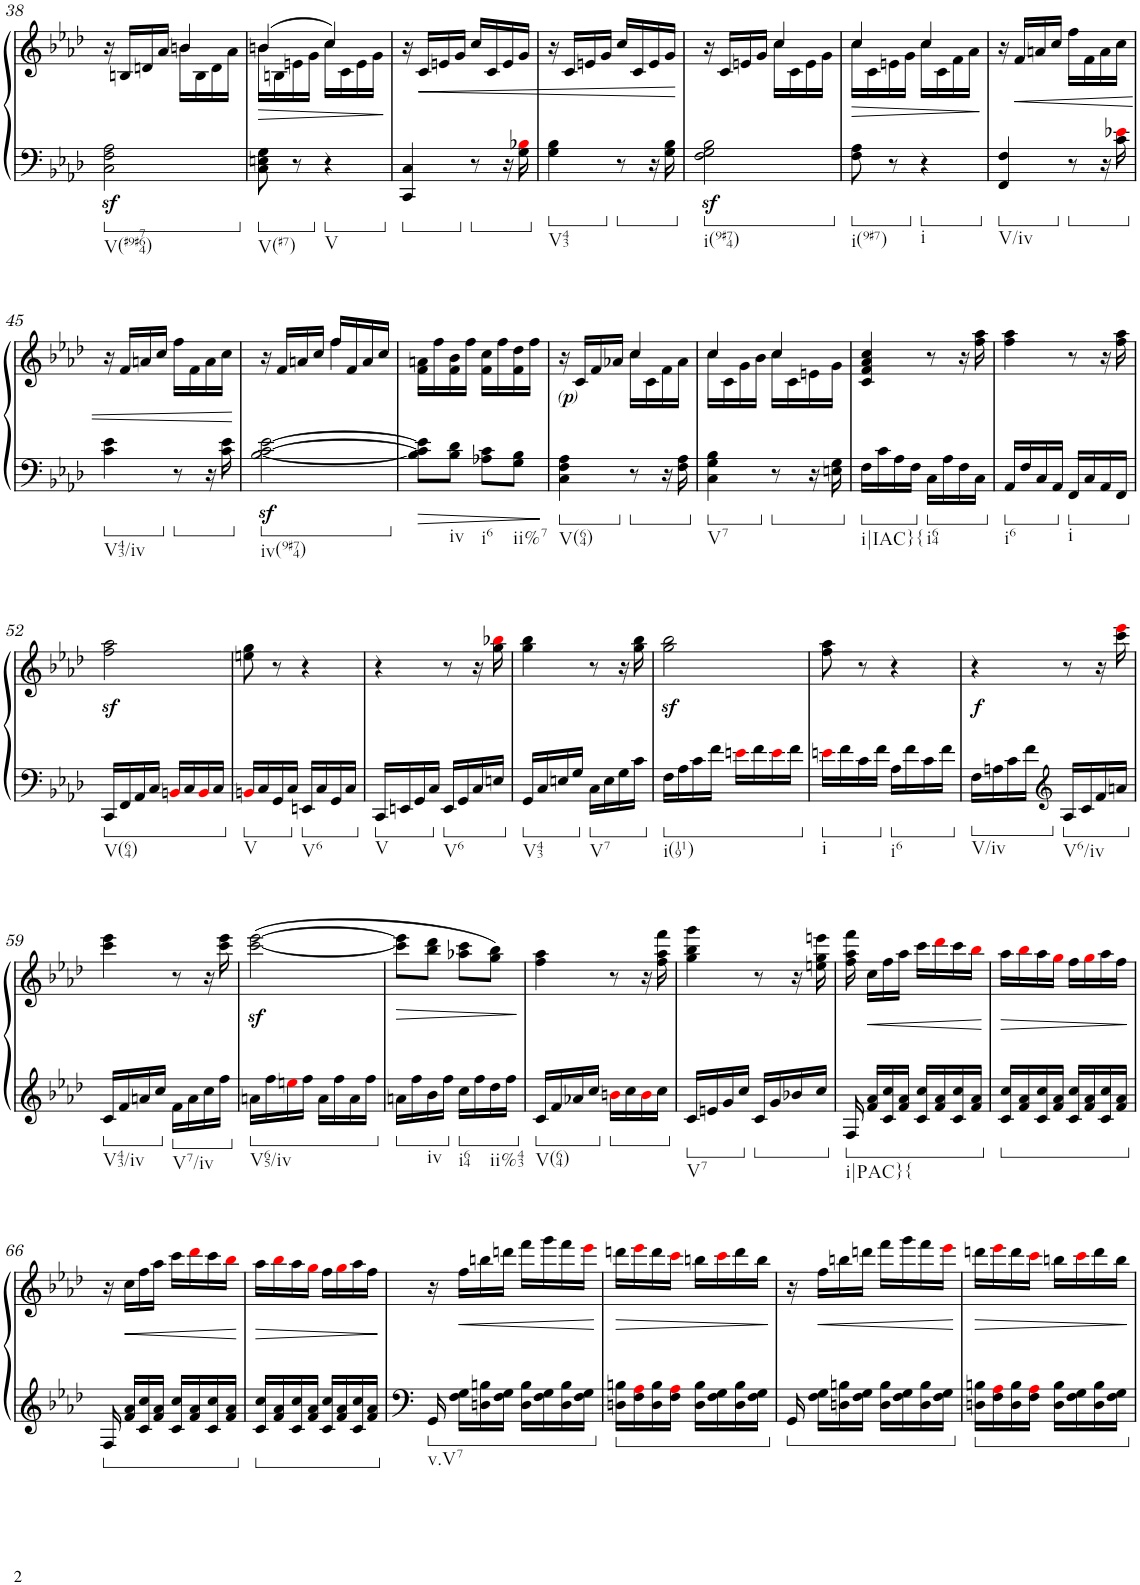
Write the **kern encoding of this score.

**kern	**kern	**dynam
*part1	*part1	*part1
*staff2	*staff1	*staff1/2
*I"Piano	*	*
*I'Pno.	*	*
!!LO:PB:g=z
*clefF4	*clefG2	*
*k[b-e-a-d-]	*k[b-e-a-d-]	*
*M2/4	*M2/4	*
=38	=38	=38
*	*^	*
!LO:TX:b:t=V(#9#764)	!	!	!
2C\z< 2F\z< 2A-\z<	16r	4ryy	.
.	16Bn/LL	.	.
.	16dn/	.	.
.	16a-/JJ	.	.
.	4bn/	16b\LL	.
.	.	16B\	.
.	.	16d\	.
.	.	16a-\JJ	.
=39	=39	=39	=39
!LO:TX:b:t=V(#7)	!	!	!
!	!	!	!LO:HP:b
8C\ 8En\ 8G\	(4bn/	16b\LL	>
.	.	16Bn\	.
8r	.	16en\	.
.	.	16g\JJ	.
!LO:TX:b:t=V	!	!	!
4r	4cc/)	16cc\LL	.
.	.	16c\	.
.	.	16e\	.
.	.	16g\JJ	.
*	*v	*v	*
.	.	]
=40	=40	=40
4CC/ 4C/	16r	.
!	!	!LO:HP:b
.	16c/LL	<
.	16en/	.
.	16g/JJ	.
8r	16cc/LL	.
.	16c/	.
16r	16e/	.
16G\ 16B-Xi\	16g/JJ	.
=41	=41	=41
!LO:TX:b:t=V43	!	!
4G\ 4B-\	16r	.
.	16c/LL	.
.	16en/	.
.	16g/JJ	.
8r	16cc/LL	.
.	16c/	.
16r	16e/	.
16G\ 16B-\	16g/JJ	.
.	.	[
=42	=42	=42
*	*^	*
!LO:TX:b:t=i(9#74)	!	!	!
2F\z< 2G\z< 2B-\z<	16r	4ryy	.
.	16c/LL	.	.
.	16en/	.	.
.	16g/JJ	.	.
.	16cc\LL	4cc/	.
.	16c\	.	.
.	16e\	.	.
.	16g\JJ	.	.
=43	=43	=43	=43
!LO:TX:b:t=i(9#7)	!	!	!
!	!	!	!LO:HP:b
8F\ 8A-\	16cc\LL	4cc/	>
.	16c\	.	.
8r	16en\	.	.
.	16g\JJ	.	.
!LO:TX:b:t=i	!	!	!
4r	16cc\LL	4cc/	.
.	16c\	.	.
.	16f\	.	.
.	16a-\JJ	.	.
*	*v	*v	*
.	.	]
=44	=44	=44
!LO:TX:b:t=V/iv	!	!
4FF/ 4F/	16r	.
!	!	!LO:HP:b
.	16f/LL	<
.	16an/	.
.	16cc/JJ	.
8r	16ff\LL	.
.	16f\	.
16r	16a\	.
16c\ 16e-Xi\	16cc\JJ	.
!!LO:LB:g=z
=45	=45	=45
!LO:TX:b:t=V43/iv	!	!
4c\ 4e-\	16r	.
.	16f/LL	.
.	16an/	.
.	16cc/JJ	.
8r	16ff\LL	.
.	16f\	.
16r	16a\	.
16c\ 16e-\	16cc\JJ	.
.	.	[
=46	=46	=46
*	*^	*
!LO:TX:b:t=iv(9#74)	!	!	!
[2B-\z< [2c\z< [2e-\z<	16r	4ryy	.
.	16f/LL	.	.
.	16an/	.	.
.	16cc/JJ	.	.
.	16ff/LL	4ff\	.
.	16f/	.	.
.	16a/	.	.
.	16cc/JJ	.	.
*	*v	*v	*
=47	=47	=47
8B-\] 8c\] 8e-\]L	16f\ 16an\LL	.
.	16ff\	.
!LO:TX:b:t=iv	!	!
8B-\ 8d-\J	16f\ 16b-\	.
.	16ff\JJ	.
!LO:TX:b:t=i6	!	!
8A-X\ 8c\L	16f\ 16cc\LL	.
.	16ff\	.
!LO:TX:b:t=ii%7	!	!
8G\ 8B-\J	16f\ 16dd-\	.
.	16ff\JJ	.
=48	=48	=48
*	*^	*
!LO:TX:b:t=V(64)	!	!	!
!	!	!	!LO:DY:b
!	!	!	!LO:DY:n=1:b
!	!	!	!LO:DY:n=2:b
4C\ 4F\ 4A-\	16r	4ryy	other-dynamics p other-dynamics
.	16c/LL	.	.
.	16f/	.	.
.	16a-X/JJ	.	.
8r	16cc\LL	4cc/	.
.	16c\	.	.
16r	16f\	.	.
16F\ 16A-\	16a-\JJ	.	.
=49	=49	=49	=49
!LO:TX:b:t=V7	!	!	!
4C\ 4G\ 4B-\	16cc\LL	4cc/	.
.	16c\	.	.
.	16g\	.	.
.	16b-\JJ	.	.
8r	16cc\LL	4cc/	.
.	16c\	.	.
16r	16en\	.	.
16En\ 16G\	16g\JJ	.	.
*	*v	*v	*
=50	=50	=50
!LO:TX:b:t=i|IAC}{	!	!
16F\LL	4c/ 4f/ 4a-/ 4cc/	.
16c\	.	.
16A-\	.	.
16F\JJ	.	.
!LO:TX:b:t=i64	!	!
16C\LL	8r	.
16A-\	.	.
16F\	16r	.
16C\JJ	16ff\ 16aa-\	.
=51	=51	=51
!LO:TX:b:t=i6	!	!
16AA-/LL	4ff\ 4aa-\	.
16F/	.	.
16C/	.	.
16AA-/JJ	.	.
!LO:TX:b:t=i	!	!
16FF/LL	8r	.
16C/	.	.
16AA-/	16r	.
16FF/JJ	16ff\ 16aa-\	.
!!LO:LB:g=z
=52	=52	=52
!LO:TX:b:t=V(64)	!	!
16CC/LL	2ff\z< 2aa-\z<	.
16FF/	.	.
16AA-/	.	.
16C/JJ	.	.
16BBni/LL	.	.
16C/	.	.
16BBi/	.	.
16C/JJ	.	.
=53	=53	=53
!LO:TX:b:t=V	!	!
16BBni/LL	8een\ 8gg\	.
16C/	.	.
16GG/	8r	.
16C/JJ	.	.
!LO:TX:b:t=V6	!	!
16EEn/LL	4r	.
16C/	.	.
16GG/	.	.
16C/JJ	.	.
=54	=54	=54
!LO:TX:b:t=V	!	!
16CC/LL	4r	.
16EEn/	.	.
16GG/	.	.
16C/JJ	.	.
!LO:TX:b:t=V6	!	!
16EE/LL	8r	.
16GG/	.	.
16C/	16r	.
16En/JJ	16gg\ 16bb-Xi\	.
=55	=55	=55
!LO:TX:b:t=V43	!	!
16GG/LL	4gg\ 4bb-\	.
16C/	.	.
16En/	.	.
16G/JJ	.	.
!LO:TX:b:t=V7	!	!
16C\LL	8r	.
16E\	.	.
16G\	16r	.
16c\JJ	16gg\ 16bb-\	.
=56	=56	=56
!LO:TX:b:t=i(119)	!	!
16F\LL	2gg\z< 2bb-\z<	.
16A-\	.	.
16c\	.	.
16f\JJ	.	.
16eni\LL	.	.
16f\	.	.
16ei\	.	.
16f\JJ	.	.
=57	=57	=57
!LO:TX:b:t=i	!	!
16eni\LL	8ff\ 8aa-\	.
16f\	.	.
16c\	8r	.
16f\JJ	.	.
!LO:TX:b:t=i6	!	!
16A-\LL	4r	.
16f\	.	.
16c\	.	.
16f\JJ	.	.
=58	=58	=58
!LO:TX:b:t=V/iv	!	!
!	!	!LO:DY:b
16F\LL	4r	f
16An\	.	.
16c\	.	.
16f\JJ	.	.
*clefG2	*	*
!LO:TX:b:t=V6/iv	!	!
16A/LL	8r	.
16c/	.	.
16f/	16r	.
16an/JJ	16ccc\ 16eee-i\	.
!!LO:LB:g=z
=59	=59	=59
!LO:TX:b:t=V43/iv	!	!
16c/LL	4ccc\ 4eee-\	.
16f/	.	.
16an/	.	.
16cc/JJ	.	.
!LO:TX:b:t=V7/iv	!	!
16f\LL	8r	.
16a\	.	.
16cc\	16r	.
16ff\JJ	16ccc\ 16eee-\	.
=60	=60	=60
!LO:TX:b:t=V65/iv	!	!
16an\LL	([2ccc\z< [2eee-\z<	.
16ff\	.	.
16eeni\	.	.
16ff\JJ	.	.
16a\LL	.	.
16ff\	.	.
16a\	.	.
16ff\JJ	.	.
=61	=61	=61
!	!	!LO:HP:b
16an\LL	8ccc\] 8eee-\]L	>
16ff\	.	.
!LO:TX:b:t=iv	!	!
16b-\	8bb-\ 8ddd-\J	.
16ff\JJ	.	.
!LO:TX:b:t=i64	!	!
16cc\LL	8aa-X\ 8ccc\L	.
16ff\	.	.
!LO:TX:b:t=ii%43	!	!
16dd-\	8gg\ 8bb-\J)	.
16ff\JJ	.	.
.	.	]
=62	=62	=62
!LO:TX:b:t=V(64)	!	!
16c/LL	4ff\ 4aa-\	.
16f/	.	.
16a-X/	.	.
16cc/JJ	.	.
16bni\LL	8r	.
16cc\	.	.
16bi\	16r	.
16cc\JJ	16ff\ 16aa-\ 16fff\	.
=63	=63	=63
!LO:TX:b:t=V7	!	!
16c/LL	4gg\ 4bb-\ 4ggg\	.
16en/	.	.
16g/	.	.
16cc/JJ	.	.
16c/LL	8r	.
16g/	.	.
16b-X/	16r	.
16cc/JJ	16een\ 16gg\ 16eeen\	.
=64	=64	=64
!LO:TX:b:t=i|PAC}{	!	!
16F/	16ff\ 16aa-\ 16fff\	.
!	!	!LO:HP:b
16f/ 16a-/LL	16cc\LL	<
16c/ 16cc/	16ff\	.
16f/ 16a-/JJ	16aa-\JJ	.
16c/ 16cc/LL	16ccc\LL	.
16f/ 16a-/	16ddd-i\	.
16c/ 16cc/	16ccc\	.
16f/ 16a-/JJ	16bb-i\JJ	.
.	.	[
=65	=65	=65
!	!	!LO:HP:b
16c/ 16cc/LL	16aa-\LL	>
16f/ 16a-/	16bb-i\	.
16c/ 16cc/	16aa-\	.
16f/ 16a-/JJ	16ggi\JJ	.
16c/ 16cc/LL	16ff\LL	.
16f/ 16a-/	16ggi\	.
16c/ 16cc/	16aa-\	.
16f/ 16a-/JJ	16ff\JJ	.
.	.	]
!!LO:LB:g=z
=66	=66	=66
16F/	16r	.
!	!	!LO:HP:b
16f/ 16a-/LL	16cc\LL	<
16c/ 16cc/	16ff\	.
16f/ 16a-/JJ	16aa-\JJ	.
16c/ 16cc/LL	16ccc\LL	.
16f/ 16a-/	16ddd-i\	.
16c/ 16cc/	16ccc\	.
16f/ 16a-/JJ	16bb-i\JJ	.
.	.	[
=67	=67	=67
!	!	!LO:HP:b
16c/ 16cc/LL	16aa-\LL	>
16f/ 16a-/	16bb-i\	.
16c/ 16cc/	16aa-\	.
16f/ 16a-/JJ	16ggi\JJ	.
16c/ 16cc/LL	16ff\LL	.
16f/ 16a-/	16ggi\	.
16c/ 16cc/	16aa-\	.
16f/ 16a-/JJ	16ff\JJ	.
.	.	]
=68	=68	=68
!LO:TX:b:t=v.V7	!	!
16GG/	16r	.
!	!	!LO:HP:b
16F\ 16G\LL	16ff\LL	<
16Dn\ 16Bn\	16bbn\	.
16F\ 16G\JJ	16dddn\JJ	.
16D\ 16B\LL	16fff\LL	.
16F\ 16G\	16ggg\	.
16D\ 16B\	16fff\	.
16F\ 16G\JJ	16eee-i\JJ	.
.	.	[
=69	=69	=69
!	!	!LO:HP:b
16Dn\ 16Bn\LL	16dddn\LL	>
16F\ 16A-i\	16eee-i\	.
16D\ 16B\	16ddd\	.
16F\ 16A-i\JJ	16ccci\JJ	.
16D\ 16B\LL	16bbn\LL	.
16F\ 16G\	16ccci\	.
16D\ 16B\	16ddd\	.
16F\ 16G\JJ	16bb\JJ	.
.	.	]
=70	=70	=70
16GG/	16r	.
!	!	!LO:HP:b
16F\ 16G\LL	16ff\LL	<
16Dn\ 16Bn\	16bbn\	.
16F\ 16G\JJ	16dddn\JJ	.
16D\ 16B\LL	16fff\LL	.
16F\ 16G\	16ggg\	.
16D\ 16B\	16fff\	.
16F\ 16G\JJ	16eee-i\JJ	.
.	.	[
=71	=71	=71
!	!	!LO:HP:b
16Dn\ 16Bn\LL	16dddn\LL	>
16F\ 16A-i\	16eee-i\	.
16D\ 16B\	16ddd\	.
16F\ 16A-i\JJ	16ccci\JJ	.
16D\ 16B\LL	16bbn\LL	.
16F\ 16G\	16ccci\	.
16D\ 16B\	16ddd\	.
16F\ 16G\JJ	16bb\JJ	.
.	.	]
=	=	=
*-	*-	*-
